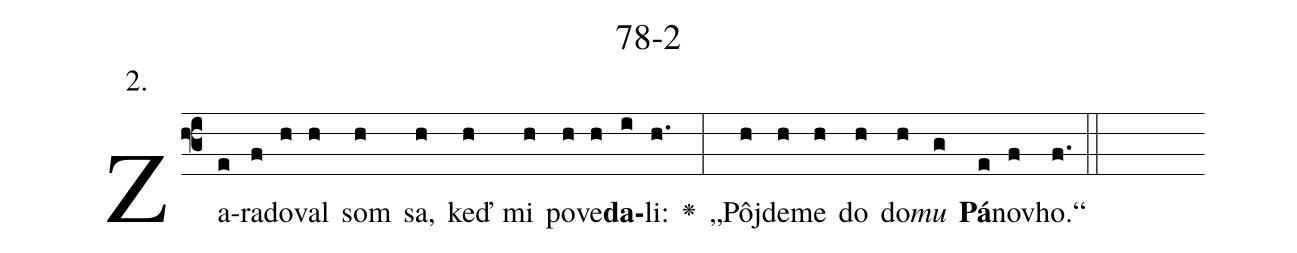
name: 78-2;
annotation: 2.;
%%
(f3)Za(e)ra(f)do(h)val(h) som(h) sa,(h) keď(h) mi(h) po(h)ve(h)<b>da</b>(i)li:(h.) <v>\greheightstar</v>(:) „Pôj(h)de(h)me(h) do(h) do(h)<i>mu</i>(g) <b>Pá</b>(e)nov(f)ho.“(f.) (::)
